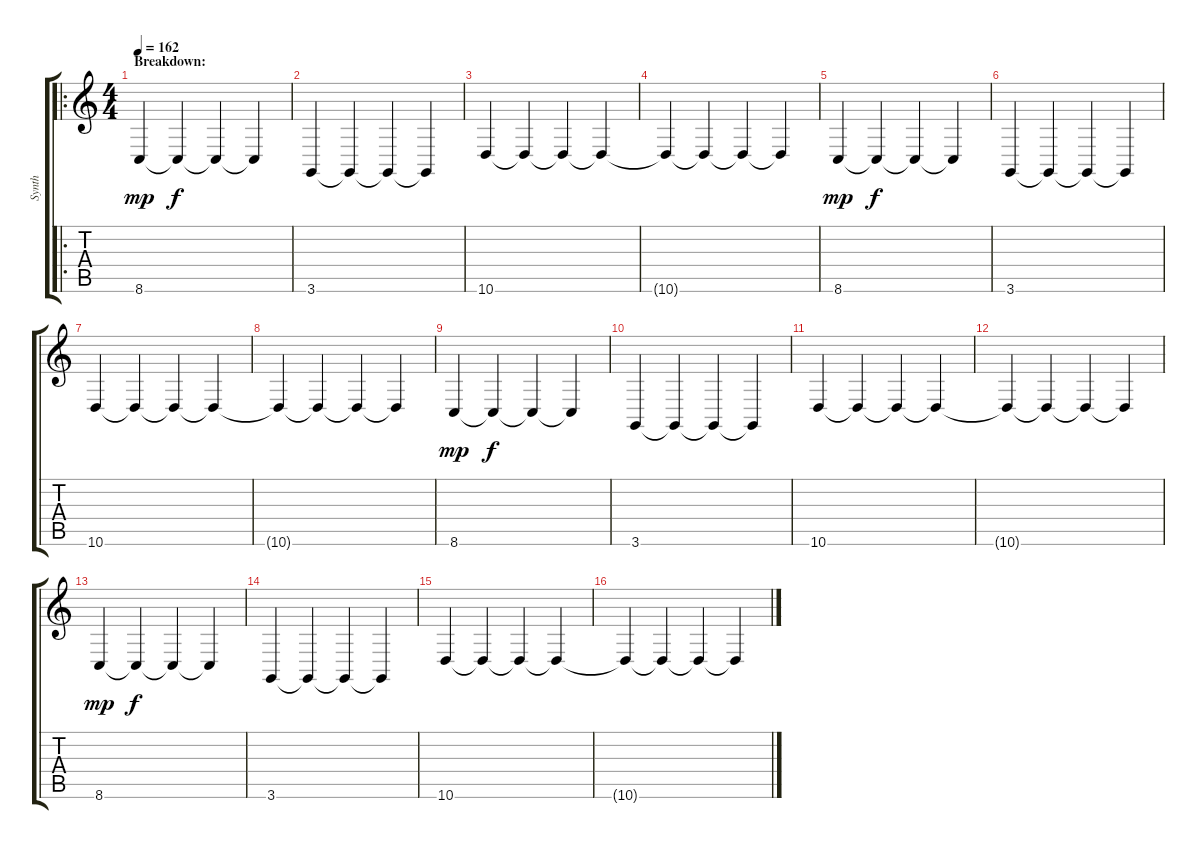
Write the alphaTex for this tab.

\track ("Synth" "Synth") {instrument seashore}
\staff {score tabs}
\tuning (E4 B3 G3 D3 A2 E2) {hide}
\ro
\ts (4 4)
\section ("" "Breakdown:")
\tempo 162
\clef g2
\ks c
8.6.4{dy mp} 8.6{t}.4{dy f} 8.6{t}.4 8.6{t}.4 |
3.6.4 3.6{t}.4 3.6{t}.4 3.6{t}.4 |
10.6.4 10.6{t}.4 10.6{t}.4 10.6{t}.4 |
10.6{t}.4 10.6{t}.4 10.6{t}.4 10.6{t}.4 |
8.6.4{dy mp} 8.6{t}.4{dy f} 8.6{t}.4 8.6{t}.4 |
3.6.4 3.6{t}.4 3.6{t}.4 3.6{t}.4 |
10.6.4 10.6{t}.4 10.6{t}.4 10.6{t}.4 |
10.6{t}.4 10.6{t}.4 10.6{t}.4 10.6{t}.4 |
8.6.4{dy mp} 8.6{t}.4{dy f} 8.6{t}.4 8.6{t}.4 |
3.6.4 3.6{t}.4 3.6{t}.4 3.6{t}.4 |
10.6.4 10.6{t}.4 10.6{t}.4 10.6{t}.4 |
10.6{t}.4 10.6{t}.4 10.6{t}.4 10.6{t}.4 |
8.6.4{dy mp} 8.6{t}.4{dy f} 8.6{t}.4 8.6{t}.4 |
3.6.4 3.6{t}.4 3.6{t}.4 3.6{t}.4 |
10.6.4 10.6{t}.4 10.6{t}.4 10.6{t}.4 |
10.6{t}.4 10.6{t}.4 10.6{t}.4 10.6{t}.4
